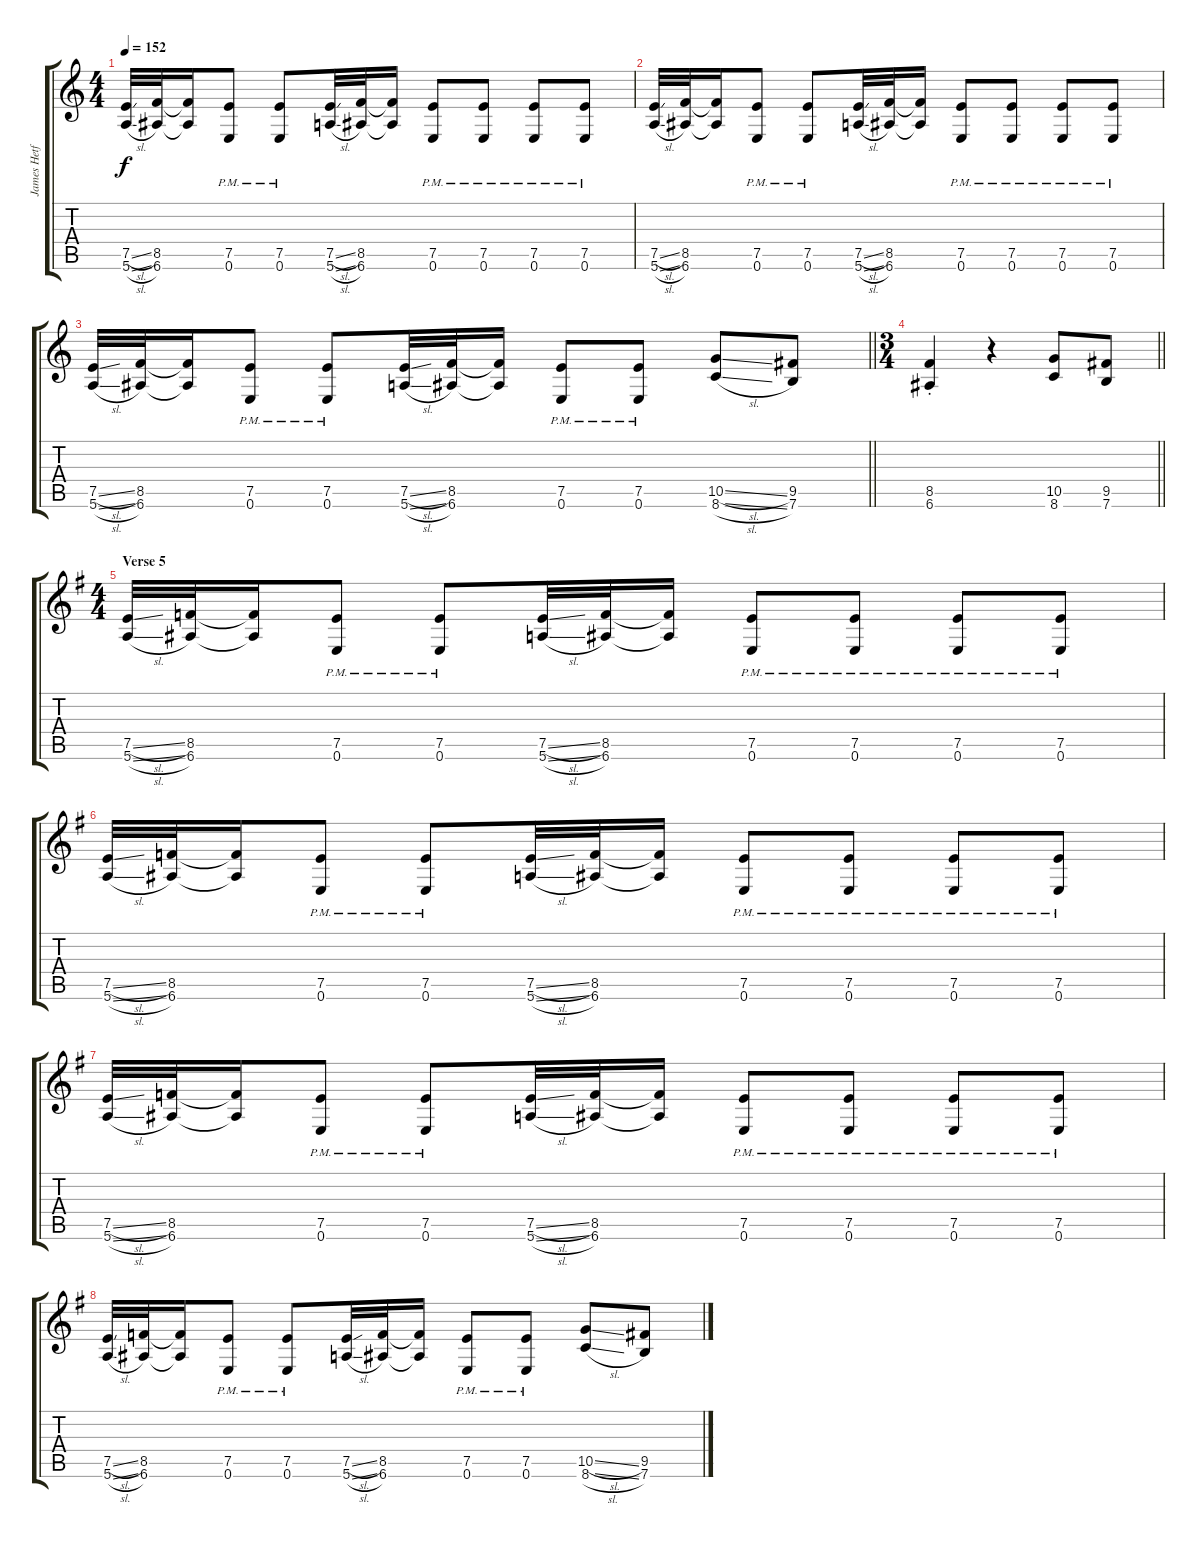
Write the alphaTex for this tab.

\track ("James Hetfield" "James Hetf") {instrument distortionguitar}
\staff {score tabs}
\tuning (E4 B3 G3 D3 A2 E2) {hide}
\ts (4 4)
\tempo 152
\clef g2
\ks c
(7.5{sl} 5.6{sl}).32{dy f} (8.5 6.6).32 (8.5{t} 6.6{t}).16 (7.5{pm} 0.6{pm}).8 (7.5{pm} 0.6{pm}).8 (7.5{sl} 5.6{sl}).32 (8.5 6.6).32 (8.5{t} 6.6{t}).16 (7.5{pm} 0.6{pm}).8 (7.5{pm} 0.6{pm}).8 (7.5{pm} 0.6{pm}).8 (7.5{pm} 0.6{pm}).8 |
(7.5{sl} 5.6{sl}).32 (8.5 6.6).32 (8.5{t} 6.6{t}).16 (7.5{pm} 0.6{pm}).8 (7.5{pm} 0.6{pm}).8 (7.5{sl} 5.6{sl}).32 (8.5 6.6).32 (8.5{t} 6.6{t}).16 (7.5{pm} 0.6{pm}).8 (7.5{pm} 0.6{pm}).8 (7.5{pm} 0.6{pm}).8 (7.5{pm} 0.6{pm}).8 |
\barLineRight lightlight
(7.5{sl} 5.6{sl}).32 (8.5 6.6).32 (8.5{t} 6.6{t}).16 (7.5{pm} 0.6{pm}).8 (7.5{pm} 0.6{pm}).8 (7.5{sl} 5.6{sl}).32 (8.5 6.6).32 (8.5{t} 6.6{t}).16 (7.5{pm} 0.6{pm}).8 (7.5{pm} 0.6{pm}).8 (10.5{sl} 8.6{sl}).8 (9.5 7.6).8 |
\ts (3 4)
\barLineRight lightlight
(8.5{st} 6.6{st}).4 r.4 (10.5 8.6).8 (9.5 7.6).8 |
\ts (4 4)
\section ("" "Verse 5")
\ks g
(7.5{sl} 5.6{sl}).32 (8.5 6.6).32 (8.5{t} 6.6{t}).16 (7.5{pm} 0.6{pm}).8 (7.5{pm} 0.6{pm}).8 (7.5{sl} 5.6{sl}).32 (8.5 6.6).32 (8.5{t} 6.6{t}).16 (7.5{pm} 0.6{pm}).8 (7.5{pm} 0.6{pm}).8 (7.5{pm} 0.6{pm}).8 (7.5{pm} 0.6{pm}).8 |
(7.5{sl} 5.6{sl}).32 (8.5 6.6).32 (8.5{t} 6.6{t}).16 (7.5{pm} 0.6{pm}).8 (7.5{pm} 0.6{pm}).8 (7.5{sl} 5.6{sl}).32 (8.5 6.6).32 (8.5{t} 6.6{t}).16 (7.5{pm} 0.6{pm}).8 (7.5{pm} 0.6{pm}).8 (7.5{pm} 0.6{pm}).8 (7.5{pm} 0.6{pm}).8 |
(7.5{sl} 5.6{sl}).32 (8.5 6.6).32 (8.5{t} 6.6{t}).16 (7.5{pm} 0.6{pm}).8 (7.5{pm} 0.6{pm}).8 (7.5{sl} 5.6{sl}).32 (8.5 6.6).32 (8.5{t} 6.6{t}).16 (7.5{pm} 0.6{pm}).8 (7.5{pm} 0.6{pm}).8 (7.5{pm} 0.6{pm}).8 (7.5{pm} 0.6{pm}).8 |
(7.5{sl} 5.6{sl}).32 (8.5 6.6).32 (8.5{t} 6.6{t}).16 (7.5{pm} 0.6{pm}).8 (7.5{pm} 0.6{pm}).8 (7.5{sl} 5.6{sl}).32 (8.5 6.6).32 (8.5{t} 6.6{t}).16 (7.5{pm} 0.6{pm}).8 (7.5{pm} 0.6{pm}).8 (10.5{sl} 8.6{sl}).8 (9.5 7.6).8
